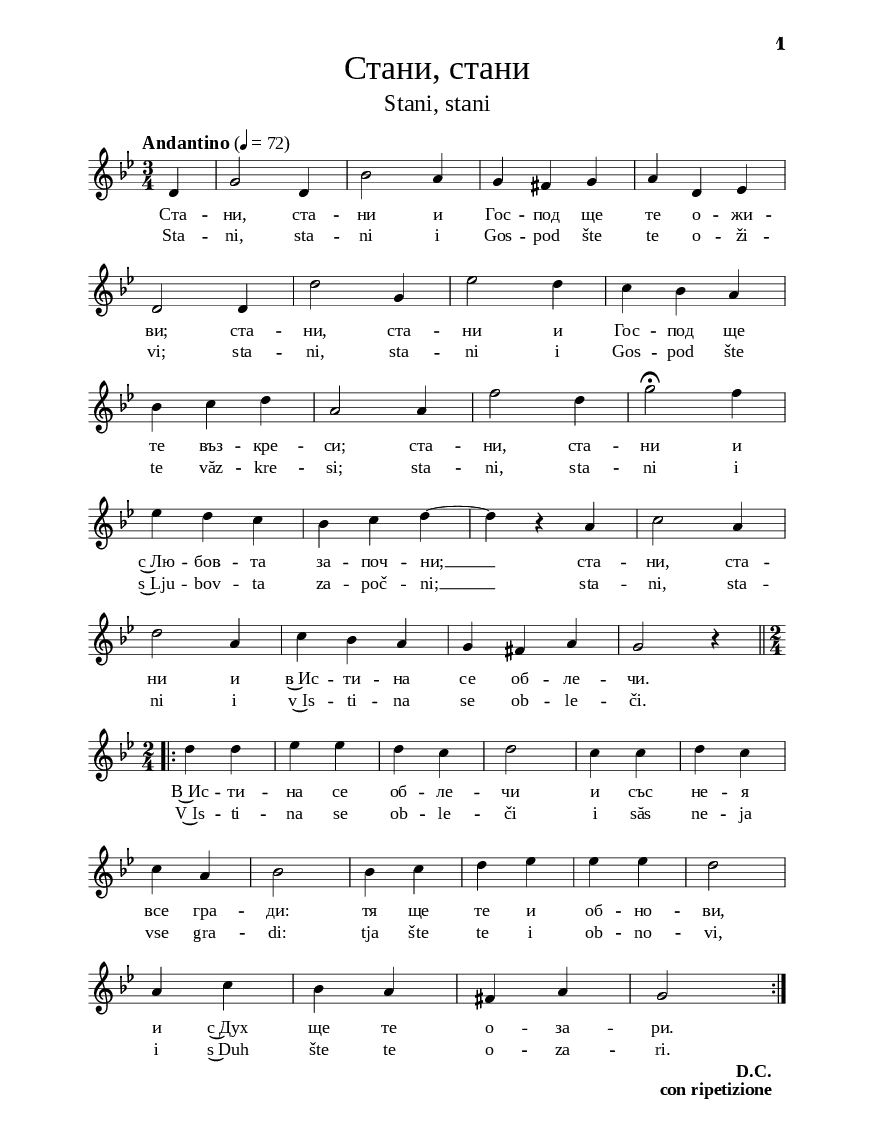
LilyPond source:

\version "2.24.3"

% include paper part and global functions
\include "include/globals.ily"

\bookpart {

  \label #'ref028
  \tocItem \markup "Стани, стани – Stani, stani"

  \include "include/bookpart-paper.ily"
  \score {
    \include "include/score-layout.ily"

    \new Voice \absolute {
      \clef treble
      \key g \minor
      \time 3/4
      \tempoFunc "Andantino" 4 "72"
      \autoBeamOff
      \partial 4
      d'4 | g'2 d'4 | bes'2 a'4 | g'4 fis' g' |  a'4 d' es'  \break
      d'2 d'4 |  d''2 g'4 | es''2 d''4 | c''4 bes' a' \break |
      bes'4 c'' d'' | a'2 a'4 | f''2 d''4 |  g''2 \fermata f''4 \break |
      es''4 d'' c'' | bes'4 c'' d'' ~ | d''4  r a' | c''2 a'4 \break |
      d''2 a'4 | c''4 bes' a' | g'4 fis' a' | g'2 r4 | \time 2/4 \break |
      \bar ".|:-||" d''4 d'' es'' es'' | d''4 c''|  d''2 | c''4 c'' d'' c'' \break |
      c'' a' | bes'2 | bes'4 c'' d'' es'' | es''4 es'' | d''2 \break |
      a'4 c'' bes' a' | fis'4 a' | g'2  \bar ":|." \break
    }


    \addlyrics {
      Ста -- ни, ста -- ни и Гос -- под ще те о -- жи -- ви;
      ста -- ни, ста -- ни и Гос -- под ще те въз --
      кре -- си; ста -- ни, ста -- ни и с~Лю -- бов --
      та за -- поч -- ни; __ ста -- ни, ста -- ни и в~Ис
      -- ти -- на се об -- ле -- чи. В~Ис -- ти -- на
      се об -- ле -- чи и със не -- я все гра -- ди:
      тя ще те и об -- но -- ви, и с~Дух ще те о
      -- за -- ри.}
      \addlyrics {
        Sta -- ni, sta -- ni i Gos -- pod šte te o -- ži -- vi;
        sta -- ni, sta -- ni i Gos -- pod šte te văz --
        kre -- si; sta -- ni, sta -- ni i s~Lju -- bov --
        ta za -- poč -- ni; __ sta -- ni, sta -- ni i v~Is
        -- ti -- na se ob -- le -- či. V~Is -- ti -- na
        se ob -- le -- či i săs ne -- ja vse gra -- di:
        tja šte te i ob -- no -- vi, i s~Duh šte te o
        -- za -- ri.}

        \header {
          title = \titleFunc "Стани, стани" "Stani, stani"
        }

        \midi{}

      } % score

      \markup \dc-two "D.C." "con ripetizione"

      \pageBreak

      % include foreign translation(s) of the song
      \version "2.24.3"

\markup \fill-line { \fontsize #deTitleFontSize "Stehe auf, stehe auf" }
\markup \null
\markup \null
\markup \abs-fontsize #10 {
  \hspace #25
  \override #`(baseline-skip . ,deCoupletBaselineSkip)
  \column {
    \line { 1. Steh auf, steh auf }
    \line {   "   " und der Herr wird dich beleben; }
    \line {   "   " steh auf, steh auf}
    \line {   "   " und der Herr wird dich auferstehen lassen; }
    \line {   "   " steh auf, steh auf  }
    \line {   "   "und beginne mit Liebe;}
    \line {   "   "stehe auf, stehe auf }
    \line {   "   "und kleide dich in Wahrheit.}

     \vspace #0.5
    \line {  2. Kleide dich in Wahrheit}
    \line {   "   "und erbaue immer mit ihr,}
    \line {   "   "sie wird dich sogar erneuern}
    \line {   "   "und mit Geist dich erleuchten.}
    \line { " " }


  }
}












%---------------------------------------------------------------------


    } % bookpart
